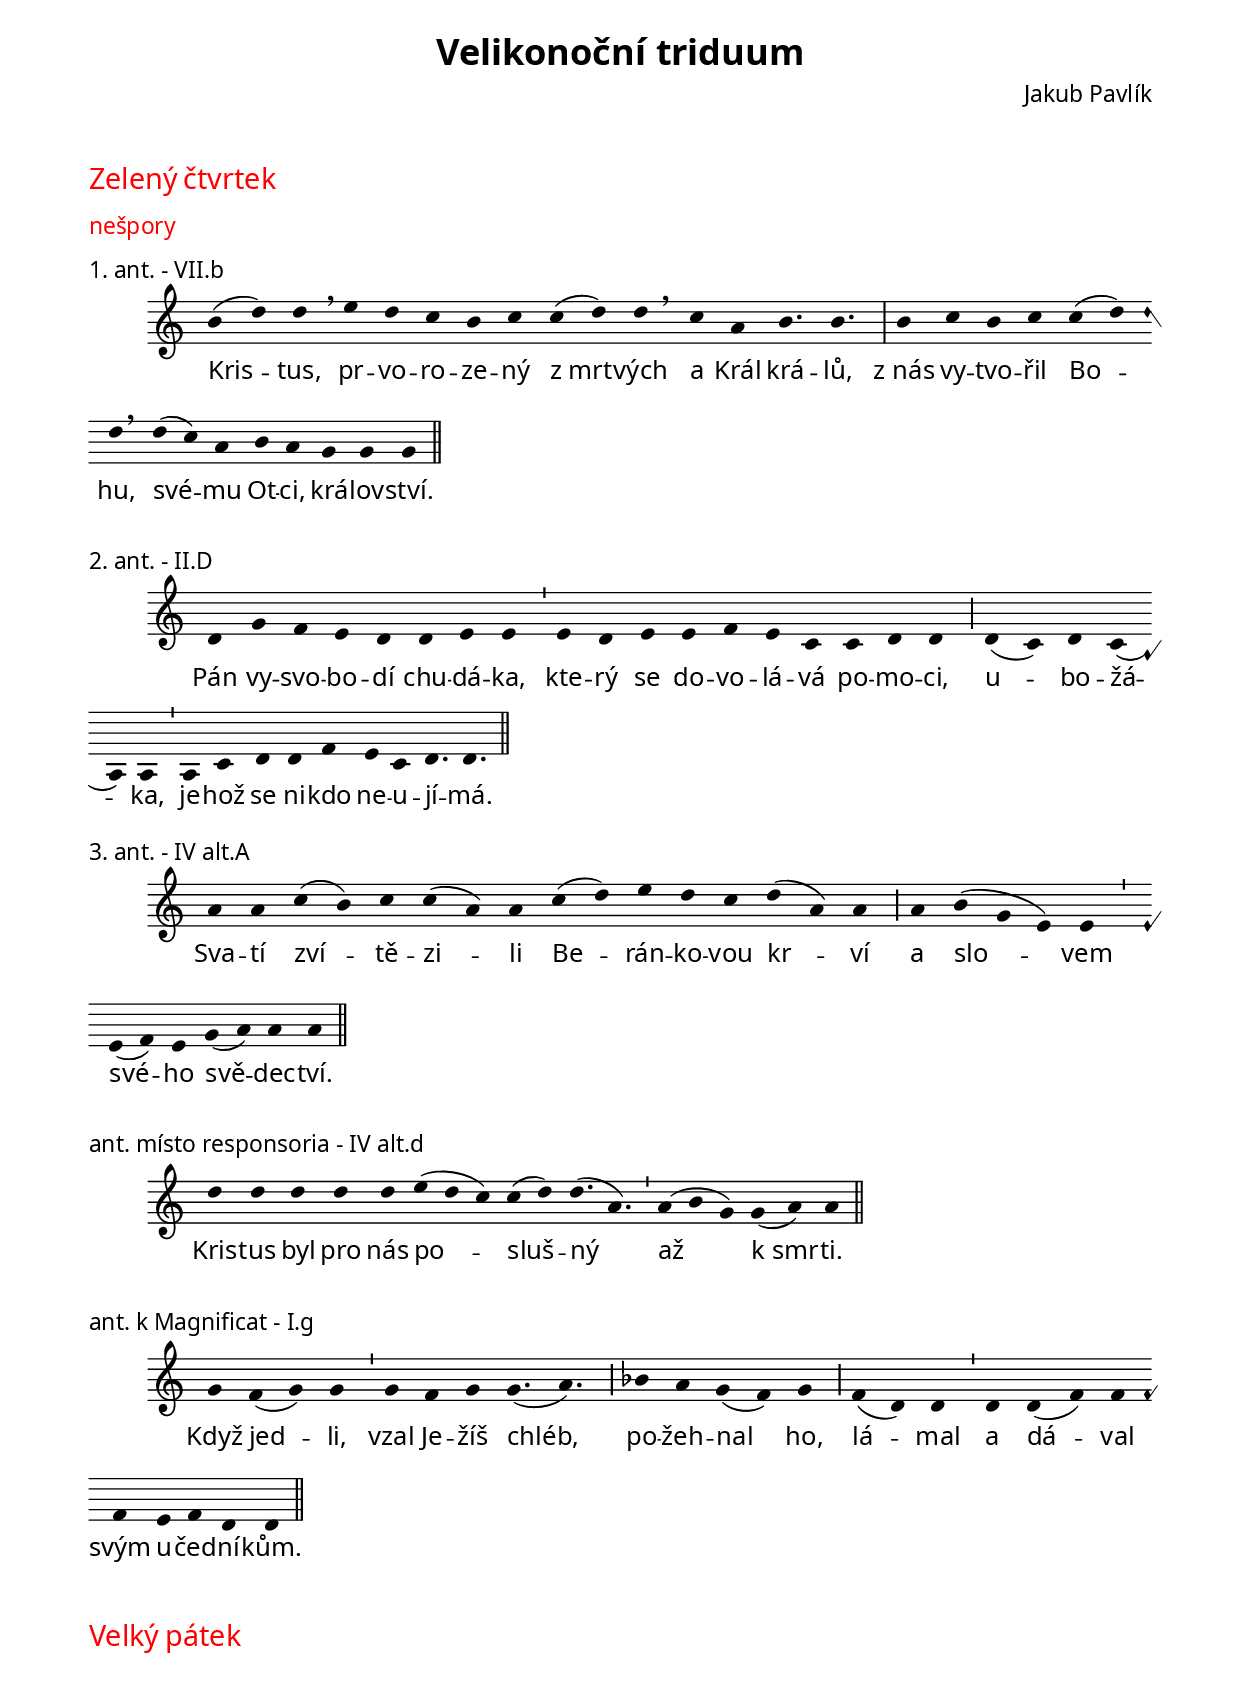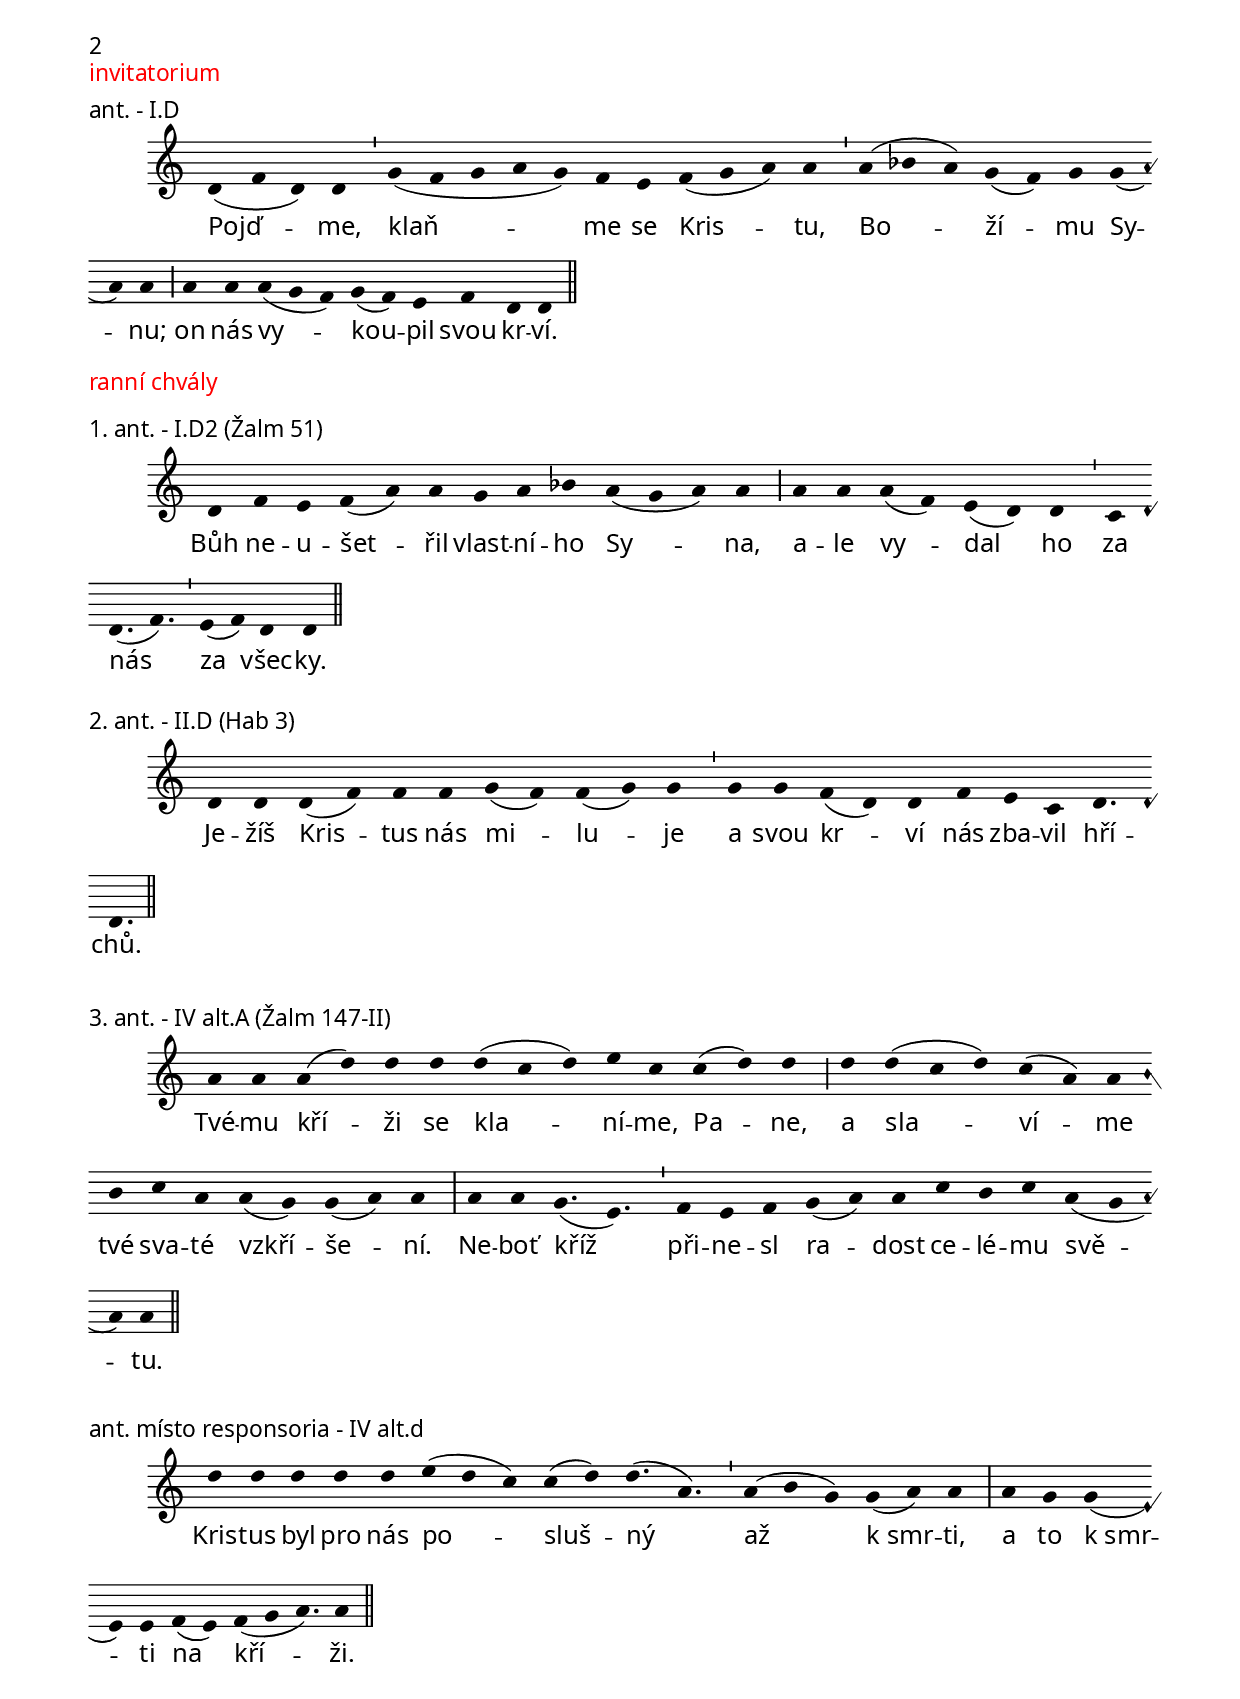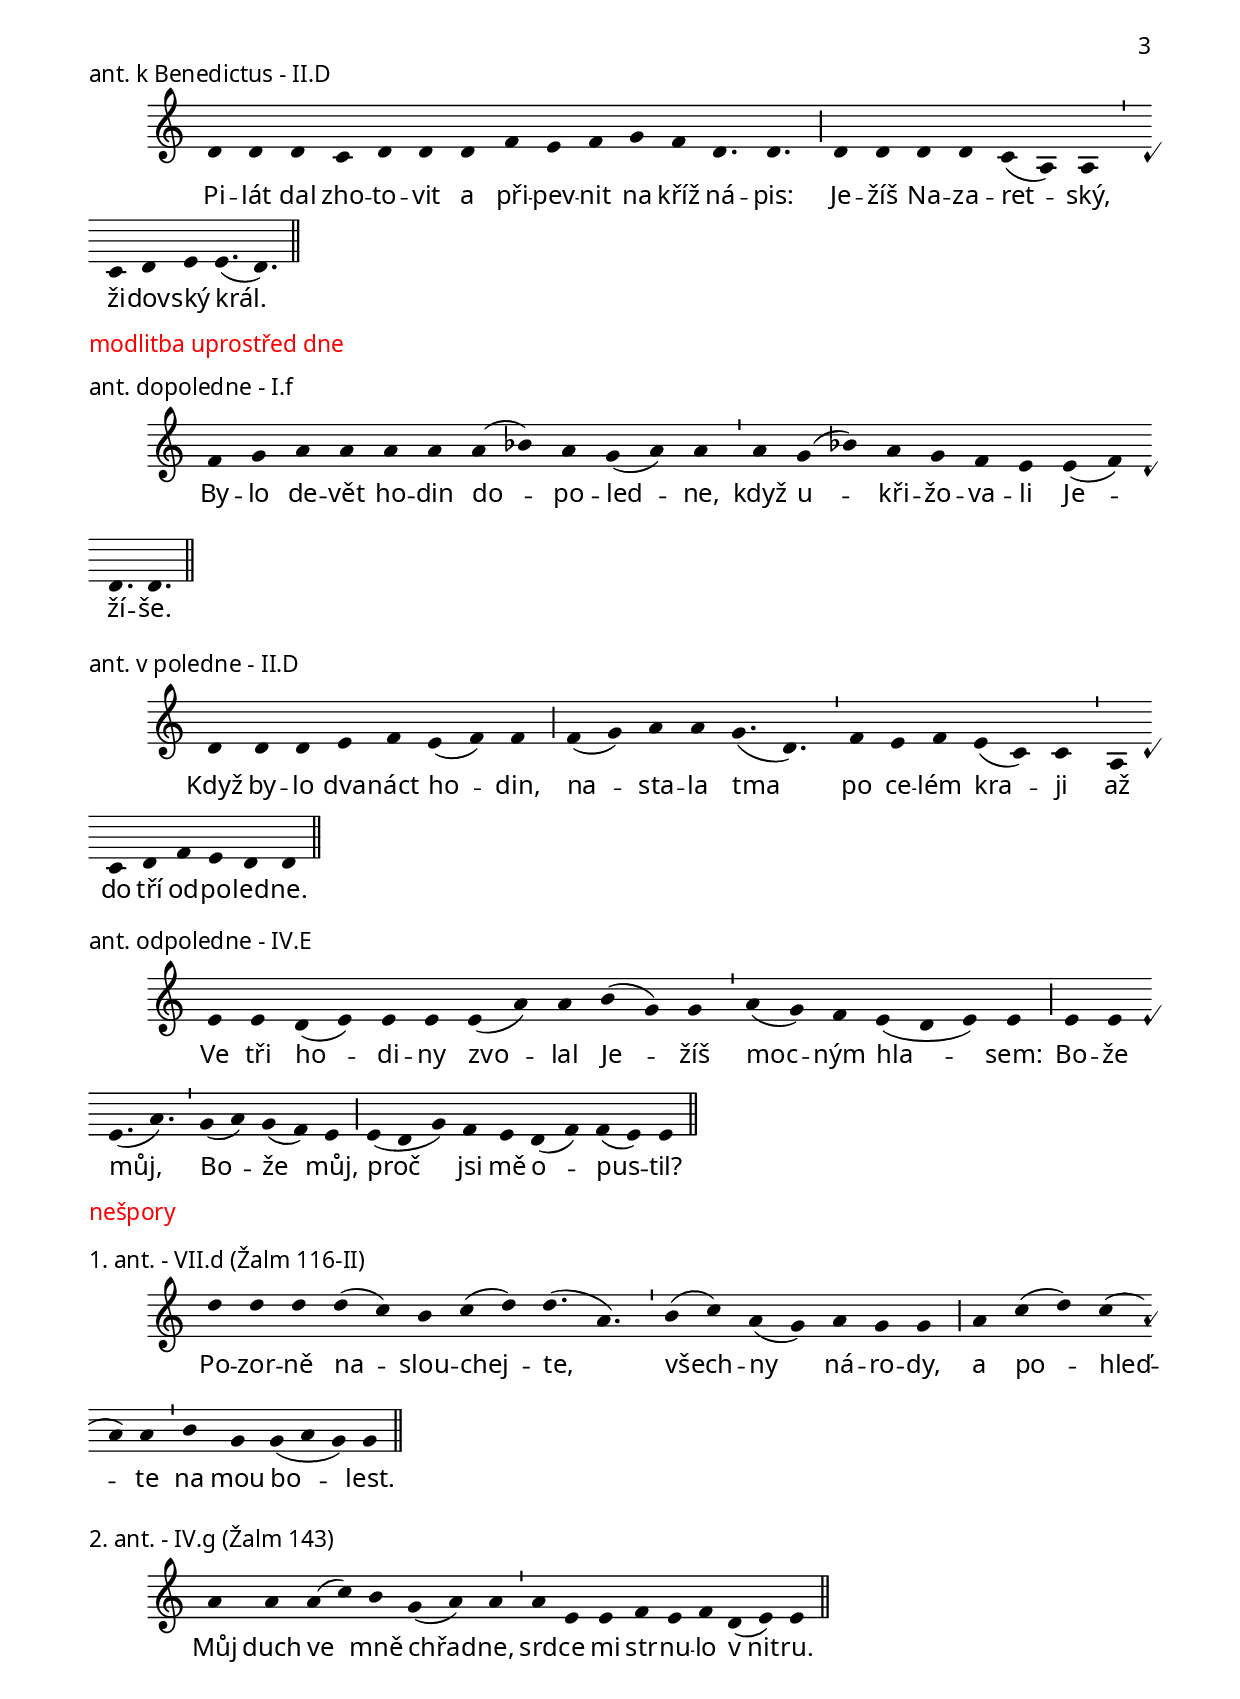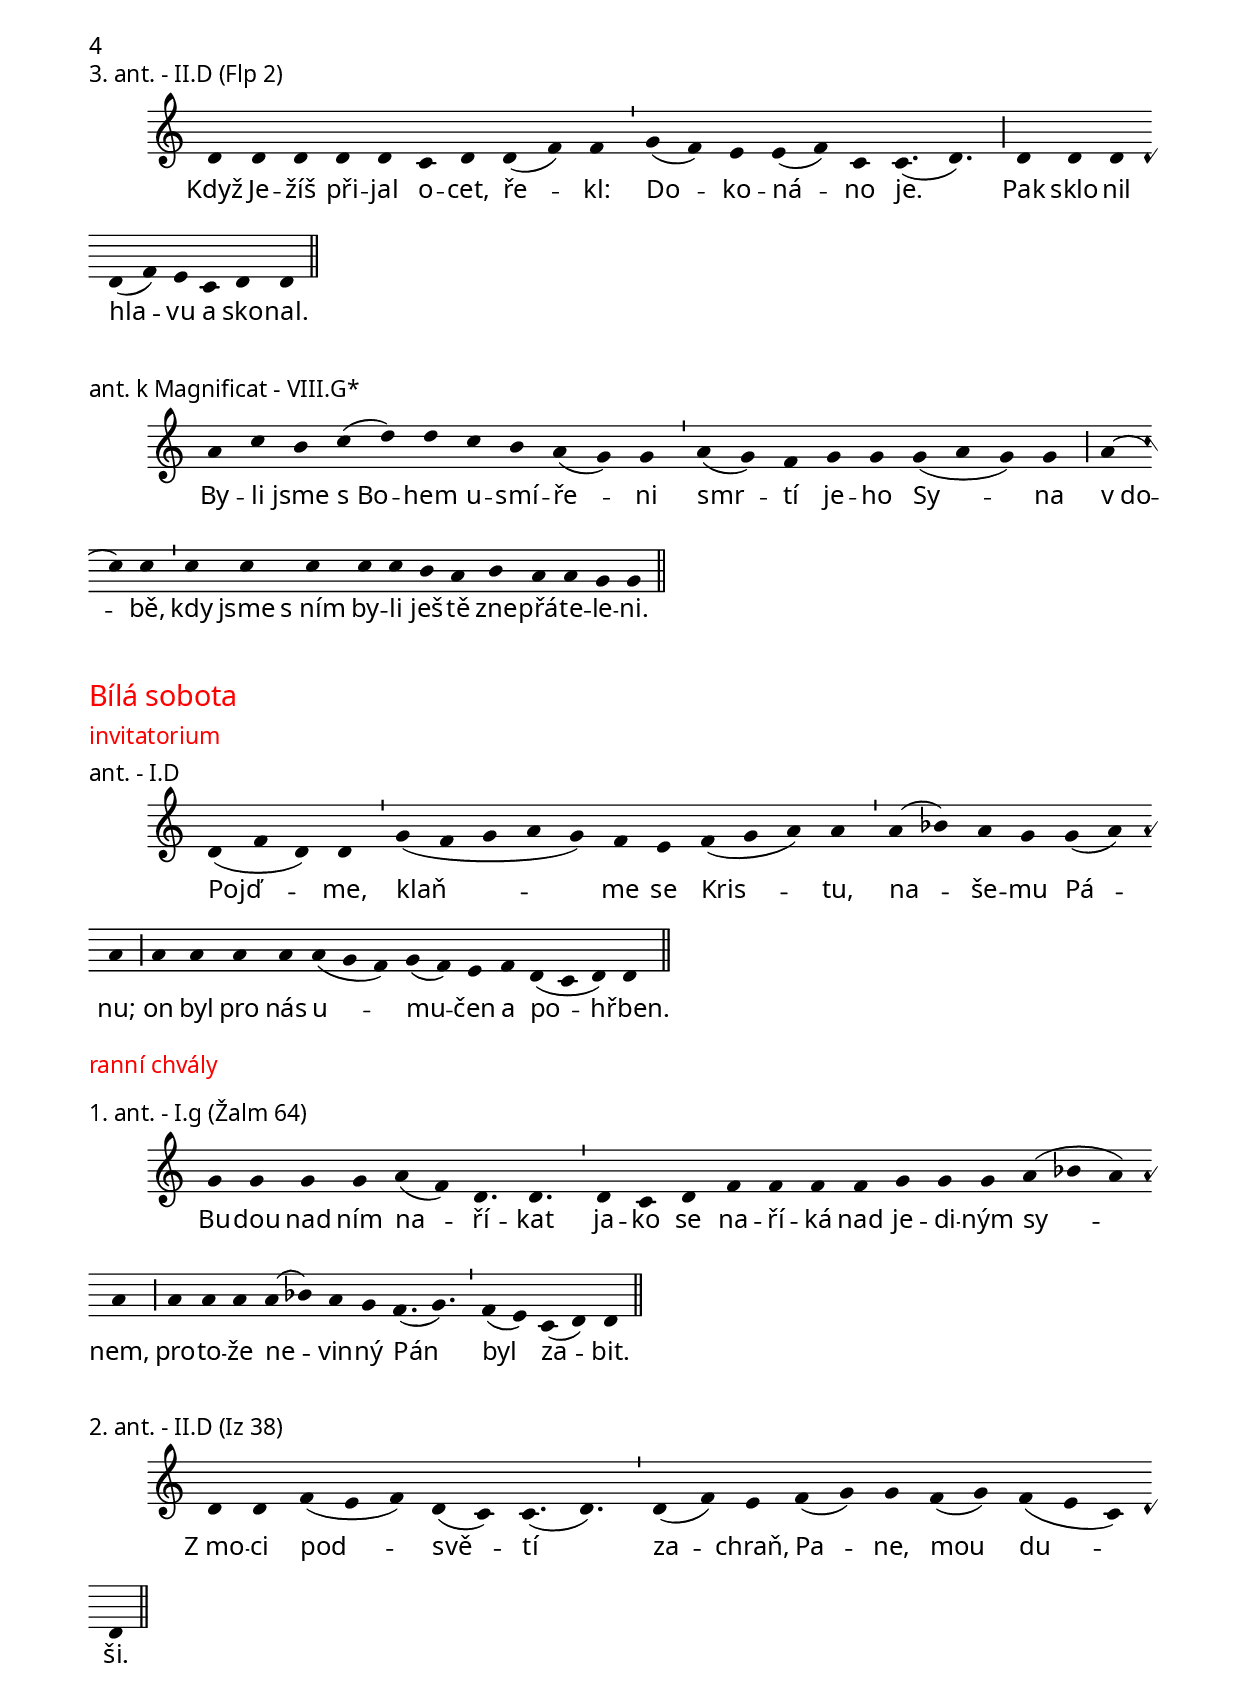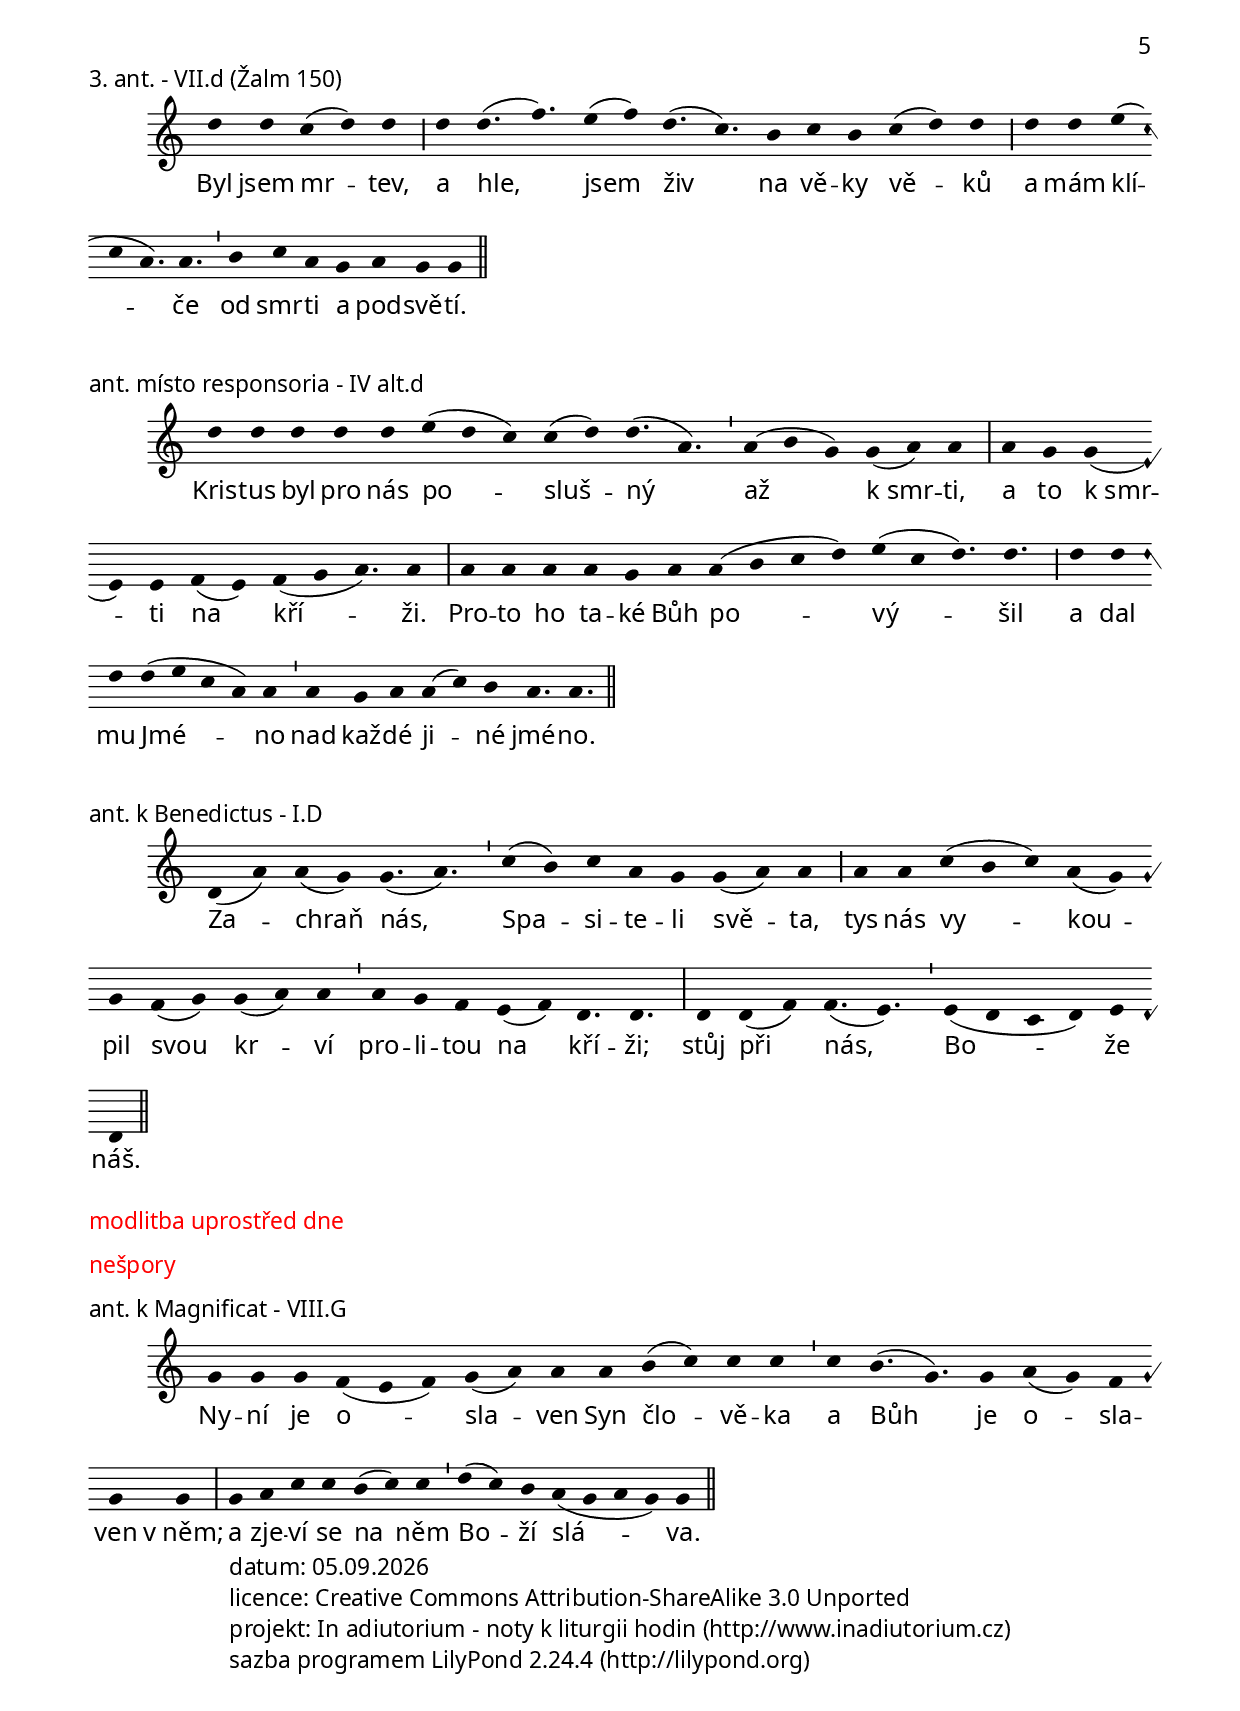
\version "2.14.2"

\header {
  title = "Velikonoční triduum"
  composer = "Jakub Pavlík"
}

\include "spolecne.ly"

\markup\nadpisDen{Zelený čtvrtek}

\markup {\nadpisHodinka {"nešpory"}}

\score {
  \relative c'' {
    \choralniRezim
    b4( d) d \breathe
    e d c b c c( d) d \breathe \bar ""
    c a b4. b \bar "|"
    b4 c b c c( d) d \breathe \bar ""
    d( c) a b a g g g \bar "||"
  }
  \addlyrics {
    Kris -- tus,
    pr -- vo -- ro -- ze -- ný z_mrt -- vých
    a Král krá -- lů,
    z_nás vy -- tvo -- řil Bo -- hu, 
    své -- mu Ot -- ci, krá -- lov -- ství.
  }
  \header {
    quid = "1. ant."
    modus = "VII"
    differentia = "b"
    psalmus = ""
    id = ""
    fons = "slavnost Ježíše Krista Krále, ant. k Benedictus"
    piece = \markup {\sestavTitulekBezZalmu}
  }
}

\score {
  \relative c' {
    \choralniRezim
    d4 g f e d d e e \barMin
    e d e e f e c c d d \barMaior
    d( c) d c( a) a \barMin
    a c d d f e c d4. d \barFinalis
  }
  \addlyrics {
    Pán vy -- svo -- bo -- dí chu -- dá -- ka,
    kte -- rý se do -- vo -- lá -- vá po -- mo -- ci,
    u -- bo -- žá -- ka, 
    je -- hož se ni -- kdo ne -- u -- jí -- má.
  }
  \header {
    quid = "2. ant."
    modus = "II"
    differentia = "D" 
    psalmus = ""
    id = ""
    piece = \markup {\sestavTitulekBezZalmu}
  }
}

\score {
  \relative c'' {
    \choralniRezim
    a4 a c( b) c c( a) a c( d) e d c d( a) a \barMaior
    a b( g e) e \barMin e( f) e g( a) a a \barFinalis
  }
  \addlyrics {
    Sva -- tí zví -- tě -- zi -- li Be -- rán -- ko -- vou kr -- ví
    a slo -- vem své -- ho svě -- dec -- tví.
  }
  \header {
    quid = "3. ant."
    modus = "IV alt"
    differentia = "A" 
    psalmus = ""
    id = ""
    piece = \markup {\sestavTitulekBezZalmu}
  }
}

\score {
  \relative c'' {
    \choralniRezim
    d4 d d d d e( d c) c( d) d4.( a) \barMin a4( b g) g( a) a \barFinalis
  }
  \addlyrics {
    Kris -- tus byl pro nás po -- sluš -- ný až k_smr -- ti.
  }
  \header {
    quid = "ant. místo responsoria"
    modus = "IV alt"
    differentia = "d" 
    psalmus = ""
    id = ""
    fons = "Bílá sobota, ant. místo responsoria."
    piece = \markup {\sestavTitulekBezZalmu}
  }
}

\score {
  \relative c'' {
    \choralniRezim
    g4 f( g) g \barMin g f g g4.( a) \barMaior
    bes4 a g( f) g \barMaior
    f( d) d \barMin d d( f) f f e f d d \barFinalis
  }
  \addlyrics {
    Když jed -- li, vzal Je -- žíš chléb,
    po -- žeh -- nal ho,
    lá -- mal a dá -- val svým u -- čed -- ní -- kům.
  }
  \header {
    quid = "ant. k Magnificat"
    modus = "I"
    differentia = "g" 
    psalmus = ""
    id = ""
    piece = \markup {\sestavTitulekBezZalmu}
  }
}

\markup\nadpisDen{Velký pátek}

\markup {\nadpisHodinka {"invitatorium"}}

\score {
  \relative c' {
    \choralniRezim
    d4( f d) d \barMin
    g( f g a g) f e f( g a) a \barMin a( bes a) g( f) g g( a) a \barMaior
    a4 a a( g f) g( f) e f d d \barFinalis
  }
  \addlyrics {
    Pojď -- me, 
    klaň -- me se Kris -- tu, Bo -- ží -- mu Sy -- nu;
    on nás vy -- kou -- pil svou kr -- ví.
  }
  \header {
    quid = "ant."
    modus = "I"
    differentia = "D" 
    psalmus = ""
    id = ""
    piece = \markup {\sestavTitulekBezZalmu}
  }
}

\markup {\nadpisHodinka {"ranní chvály"}}

\score {
  \relative c' {
    \choralniRezim
    d4 f e f( a) a g a bes a( g a) a \barMaior
    a a a( f) e( d) d \barMin c d4.( f) \barMin e4( f) d d \barFinalis
  }
  \addlyrics {
    Bůh ne -- u -- šet -- řil vlast -- ní -- ho Sy -- na,
    a -- le vy -- dal ho za nás za všec -- ky.
  }
  \header {
    quid = "1. ant."
    modus = "I"
    differentia = "D2" 
    psalmus = "Žalm 51"
    id = ""
    piece = \markup {\sestavTitulek}
  }
}

\score {
  \relative c' {
    \choralniRezim
    d4 d d( f) f f g( f) f( g) g \barMin
    g g f( d) d f e c d4. d \barFinalis
  }
  \addlyrics {
    Je -- žíš Kris -- tus nás mi -- lu -- je
    a svou kr -- ví nás zba -- vil hří -- chů.
  }
  \header {
    quid = "2. ant."
    modus = "II"
    differentia = "D" 
    psalmus = "Hab 3"
    id = ""
    notitia = "Textově téměř shodný je začátek ant. k Magn. ze svátku Křtu Páně, ale její melodie (k 7.2.2012) nebyla použitelná, protože je (i když kousek končí na tónice) příliš nesena dynamikou rozjezdu k něčemu, co následuje."
    piece = \markup {\sestavTitulek}
  }
}

\score {
  \relative c'' {
    \choralniRezim
    a4 a a( d) d d d( c d) e c c( d) d \barMaior
    d d( c d) c( a) a b c a a( g) g( a) a \barMax
    a a g4.( e) \barMin f4 e f g( a) a c b c a( g a) a \barFinalis
  }
  \addlyrics {
    Tvé -- mu kří -- ži se kla -- ní -- me, Pa -- ne,
    a sla -- ví -- me tvé sva -- té vzkří -- še -- ní.
    Ne -- boť kříž při -- ne -- sl ra -- dost ce -- lé -- mu svě -- tu.
  }
  \header {
    quid = "3. ant."
    modus = "IV alt"
    differentia = "A" 
    psalmus = "Žalm 147-II"
    id = ""
    piece = \markup {\sestavTitulek}
  }
}

\score {
  \relative c'' {
    \choralniRezim
    d4 d d d d e( d c) c( d) d4.( a) \barMin a4( b g) g( a) a \barMax
    a g g( e) e f( e) f( g a4.) a4 \barFinalis
  }
  \addlyrics {
    Kris -- tus byl pro nás po -- sluš -- ný až k_smr -- ti,
    a to k_smr -- ti na kří -- ži.
  }
  \header {
    quid = "ant. místo responsoria"
    modus = "IV alt"
    differentia = "d" 
    psalmus = ""
    id = ""
    fons = "Bílá sobota, ant. místo responsoria."
    piece = \markup {\sestavTitulekBezZalmu}
  }
}

\score {
  \relative c' {
    \choralniRezim
    d4 d d c d d d f e f g f d4. d \barMaior
    d4 d d d c( a) a \barMin c d e e4.( d) \barFinalis
  }
  \addlyrics {
    Pi -- lát dal zho -- to -- vit a při -- pev -- nit na kříž ná -- pis:
    Je -- žíš Na -- za -- ret -- ský, ži -- dov -- ský král.
  }
  \header {
    quid = "ant. k Benedictus"
    modus = "II"
    differentia = "D" 
    psalmus = ""
    id = ""
    piece = \markup {\sestavTitulekBezZalmu}
  }
}

\markup {\nadpisHodinka {"modlitba uprostřed dne"}}

\score {
  \relative c' {
    \choralniRezim
    f4 g a a a a a( bes) a g( a) a \barMin
    a g( bes) a g f e e( f) d4. d \barFinalis
  }
  \addlyrics {
    By -- lo de -- vět ho -- din do -- po -- led -- ne,
    když u -- kři -- žo -- va -- li Je -- ží -- še.
  }
  \header {
    quid = "ant. dopoledne"
    modus = "I"
    differentia = "f" 
    psalmus = ""
    id = ""
    piece = \markup {\sestavTitulekBezZalmu}
  }
}

\score {
  \relative c' {
    \choralniRezim
    d4 d d e f e( f) f \barMaior
    f( g) a a g4.( d) \barMin f4 e f e( c) c \barMin
    a c d f e d d \barFinalis
  }
  \addlyrics {
    Když by -- lo dva -- náct ho -- din,
    na -- sta -- la tma po ce -- lém kra -- ji
    až do tří od -- po -- led -- ne.
  }
  \header {
    quid = "ant. v poledne"
    modus = "II"
    differentia = "D" 
    psalmus = ""
    id = ""
    piece = \markup {\sestavTitulekBezZalmu}
  }
}

\score {
  \relative c' {
    \choralniRezim
    e4 e d( e) e e
    e( a) a b( g) g \barMin a( g) f e( d e) e \barMaior
    e e e4.( a) \barMin g4( a) g( f) e \barMaior
    e( d g) f e d( f) f( e) e \barFinalis
  }
  \addlyrics {
    Ve tři ho -- di -- ny
    zvo -- lal Je -- žíš moc -- ným hla -- sem:
    Bo -- že můj, Bo -- že můj, 
    proč jsi mě o -- pus -- til?
  }
  \header {
    quid = "ant. odpoledne"
    modus = "IV"
    differentia = "E" 
    psalmus = ""
    id = ""
    piece = \markup {\sestavTitulekBezZalmu}
  }
}

\markup {\nadpisHodinka {"nešpory"}}

\score {
  \relative c'' {
    \choralniRezim
    d4 d d d( c) b c( d) d4.( a) \barMin
    b4( c) a( g) a g g \barMaior
    a c( d) c( a) a \barMin b g g( a g) g \barFinalis
  }
  \addlyrics {
    Po -- zor -- ně na -- slou -- chej -- te,
    všech -- ny ná -- ro -- dy,
    a po -- hleď -- te na mou bo -- lest.
  }
  \header {
    quid = "1. ant."
    modus = "VII"
    differentia = "d" 
    psalmus = "Žalm 116-II"
    id = ""
    piece = \markup {\sestavTitulek}
  }
}

\score {
  \relative c'' {
    \choralniRezim
    a4 a a( c) b g( a) a \barMin
    a e e f e f d( e) e \barFinalis
  }
  \addlyrics {
    Můj duch ve mně chřad -- ne,
    srd -- ce mi str -- nu -- lo v_nit -- ru.
  }
  \header {
    quid = "2. ant."
    modus = "IV"
    differentia = "g" 
    psalmus = "Žalm 143"
    id = ""
    piece = \markup {\sestavTitulek}
  }
}

\score {
  \relative c' {
    \choralniRezim
    d4 d d d d c d d( f) f \barMin
    g( f) e e( f) c c4.( d) \barMaior
    d4 d d d( f) e c d d \barFinalis
  }
  \addlyrics {
    Když Je -- žíš při -- jal o -- cet, ře -- kl:
    Do -- ko -- ná -- no je.
    Pak sklo -- nil hla -- vu a sko -- nal.
  }
  \header {
    quid = "3. ant."
    modus = "II"
    differentia = "D" 
    psalmus = "Flp 2"
    id = ""
    piece = \markup {\sestavTitulek}
  }
}

\score {
  \relative c'' {
    \choralniRezim
    a4 c b c( d) d c b a( g) g \barMin
    a( g) f g g g( a g) g \barMaior
    a( c) c \barMin c c c c c b a b a a g g \barFinalis
  }
  \addlyrics {
    By -- li jsme s_Bo -- hem u -- smí -- ře -- ni
    smr -- tí je -- ho Sy -- na
    v_do -- bě, kdy jsme s_ním by -- li ješ -- tě zne -- přá -- te -- le -- ni.
  }
  \header {
    quid = "ant. k Magnificat"
    modus = "VIII"
    differentia = "G*" 
    psalmus = ""
    id = ""
    piece = \markup {\sestavTitulekBezZalmu}
  }
}

\markup\nadpisDen{Bílá sobota}

\markup {\nadpisHodinka {"invitatorium"}}

\score {
  \relative c' {
    \choralniRezim
    d4( f d) d \barMin
    g( f g a g) f e f( g a) a \barMin a( bes) a g g( a) a \barMaior
    a4 a a a a( g f) g( f) e f d( c d) d \barFinalis
  }
  \addlyrics {
    Pojď -- me, klaň -- me se Kris -- tu, na -- še -- mu Pá -- nu;
    on byl pro nás u -- mu -- čen a po -- hřben.
  }
  \header {
    quid = "ant."
    modus = "I"
    differentia = "D" 
    psalmus = ""
    id = ""
    fons = "První část je z antifony invitatoria Velkého pátku."
    piece = \markup {\sestavTitulekBezZalmu}
  }
}

\markup {\nadpisHodinka {"ranní chvály"}}

\score {
  \relative c'' {
    \choralniRezim
    g4 g g g a( f) d4. d \barMin
    d4 c d f f f f g g g a( bes a) a \barMaior
    a a a a( bes) a g f4.( g) \barMin f4( e) c( d) d \barFinalis
  }
  \addlyrics {
    Bu -- dou nad ním na -- ří -- kat
    ja -- ko se na -- ří -- ká nad je -- di -- ným sy -- nem,
    pro -- to -- že ne -- vin -- ný Pán byl za -- bit.
  }
  \header {
    quid = "1. ant."
    modus = "I"
    differentia = "g" 
    psalmus = "Žalm 64"
    id = ""
    piece = \markup {\sestavTitulek}
  }
}

\score {
  \relative c' {
    \choralniRezim
    d4 d f( e f) d( c) c4.( d) \barMin
    d4( f) e f( g) g f( g) f( e c) d \barFinalis
  }
  \addlyrics {
    Z_mo -- ci pod -- svě -- tí 
    za -- chraň, Pa -- ne, mou du -- ši.    
  }
  \header {
    quid = "2. ant."
    modus = "II"
    differentia = "D" 
    psalmus = "Iz 38"
    id = ""
    piece = \markup {\sestavTitulek}
  }
}

\score {
  \relative c'' {
    \choralniRezim
    d4 d c( d) d \barMaior
    d d4.( f) e4( f) d4.( c) b4 c b c( d) d \barMaior
    d d e( c a4.) a \barMin b4 c a g a g g \barFinalis
  }
  \addlyrics {
    Byl jsem mr -- tev,
    a hle, jsem živ na vě -- ky vě -- ků
    a mám klí -- če od smr -- ti a pod -- svě -- tí.
  }
  \header {
    quid = "3. ant."
    modus = "VII"
    differentia = "d" 
    psalmus = "Žalm 150"
    id = ""
    piece = \markup {\sestavTitulek}
  }
}

\score {
  \relative c'' {
    \choralniRezim
    d4 d d d d e( d c) c( d) d4.( a) \barMin a4( b g) g( a) a \barMax
    a g g( e) e f( e) f( g a4.) a4 \barMax
    a a a a g a a( b c d) e( c d4.) d \barMaior
    d4 d d d( e c a) a \barMin a g a a( c) b a4. a \barFinalis
  }
  \addlyrics {
    Kris -- tus byl pro nás po -- sluš -- ný až k_smr -- ti,
    a to k_smr -- ti na kří -- ži.
    Pro -- to ho ta -- ké Bůh po -- vý -- šil
    a dal mu Jmé -- no nad kaž -- dé ji -- né jmé -- no.
  }
  \header {
    quid = "ant. místo responsoria"
    modus = "IV alt"
    differentia = "d" 
    psalmus = ""
    id = ""
    piece = \markup {\sestavTitulekBezZalmu}
  }
}

\score {
  \relative c' {
    \choralniRezim
    d4( a') a( g) g4.( a) \barMin c4( b) c a g g( a) a \barMaior
    a a c( b c) a( g) g f( g) g( a) a \barMin a g f e( f) d4. d \barMax
    d4 d( f) f4.( e) \barMin e4( d c d) e d \barFinalis
  }
  \addlyrics {
    Za -- chraň nás, Spa -- si -- te -- li svě -- ta,
    tys nás vy -- kou -- pil svou kr -- ví pro -- li -- tou na kří -- ži;
    stůj při nás, Bo -- že náš.
  }
  \header {
    quid = "ant. k Benedictus"
    modus = "I"
    differentia = "D" 
    psalmus = ""
    id = ""
    piece = \markup {\sestavTitulekBezZalmu}
  }
}

\markup {\nadpisHodinka {"modlitba uprostřed dne"}}

\score {
  \relative c' {
    \choralniRezim
    
  }
  \addlyrics {
    Vě -- řím, že u -- vi -- dím bla -- ho od Hos -- po -- di -- na
    v_ze -- mi ži -- vých.
  }
  \header {
    quid = "ant. dopoledne"
    modus = ""
    differentia = "" 
    psalmus = ""
    id = ""
    piece = \markup {\sestavTitulek}
  }
}

\score {
  \relative c' {
    \choralniRezim
    
  }
  \addlyrics {
    Hos -- po -- di -- ne,
    z_pod -- svě -- tí jsi vy -- ve -- dl mou du -- ši.
  }
  \header {
    quid = "ant. v poledne"
    modus = ""
    differentia = "" 
    psalmus = ""
    id = ""
    piece = \markup {\sestavTitulek}
  }
}

\score {
  \relative c' {
    \choralniRezim
    
  }
  \addlyrics {
    Po ú -- tra -- pách se je -- ho du -- še na -- sy -- ti -- la svět -- lem
    a spo -- či -- nu -- la v_Je -- ru -- za -- lé -- mě,
    na mís -- te po -- ko -- je.
  }
  \header {
    quid = "ant. odpoledne"
    modus = ""
    differentia = "" 
    psalmus = ""
    id = ""
    piece = \markup {\sestavTitulek}
  }
}

\markup {\nadpisHodinka {"nešpory"}}

\score {
  \relative c' {
    \choralniRezim
    
  }
  \addlyrics {
    Ví -- těz -- ně je smrt na -- vždy zni -- če -- na!
    Smr -- ti, kde -- pak je tvé ví -- těz -- ství?
  }
  \header {
    quid = "1. ant."
    modus = ""
    differentia = "" 
    psalmus = "Žalm 116-II"
    id = ""
    piece = \markup {\sestavTitulek}
  }
}

\score {
  \relative c' {
    \choralniRezim
    
  }
  \addlyrics {
    Ja -- ko byl Jo -- náš v_bři -- še vel -- ké ry -- by tři dni a tři no -- ci,
    tak bu -- de Syn člo -- vě -- ka v_nit -- ru ze -- mě.
  }
  \header {
    quid = "2. ant."
    modus = ""
    differentia = "" 
    psalmus = "Žalm 143"
    id = ""
    piece = \markup {\sestavTitulek}
  }
}

\score {
  \relative c' {
    \choralniRezim
    
  }
  \addlyrics {
    Kris -- tus ře -- kl:
    Zboř -- te ten -- to chrám,
    a ve třech dnech jej za -- se po -- sta -- vím;
    ře -- kl to však o chrá -- mu své -- ho tě -- la.
  }
  \header {
    quid = "3. ant."
    modus = ""
    differentia = "" 
    psalmus = "Flp 2"
    id = ""
    piece = \markup {\sestavTitulek}
  }
}

\score {
  \relative c'' {
    \choralniRezim
    g4 g g f( e f) g( a) a a b( c) c c \barMin
    c b4.( g) g4 a( g) f g g \barMax
    g a c c b( c) c \barMin d( c) b a( g a g) g \barFinalis
  }
  \addlyrics {
    Ny -- ní je o -- sla -- ven Syn člo -- vě -- ka
    a Bůh je o -- sla -- ven v_něm;
    a zje -- ví se na něm Bo -- ží slá -- va.
  }
  \header {
    quid = "ant. k Magnificat"
    modus = "VIII"
    differentia = "G" 
    psalmus = ""
    id = ""
    fons = "První část z Nanebevstoupení Páně, 2. nešp., 3. ant."
    piece = \markup {\sestavTitulekBezZalmu}
  }
}